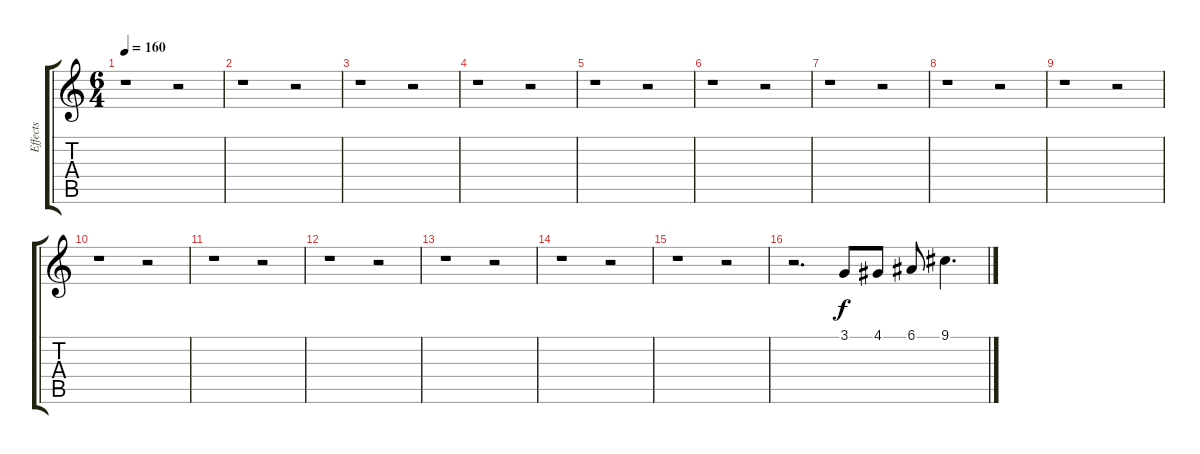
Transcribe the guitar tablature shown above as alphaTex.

\track ("Effects" "Effects") {instrument koto}
\staff {score tabs}
\tuning (E4 B3 G3 D3 A2 E2) {hide}
\ts (6 4)
\tempo 160
\clef g2
\ks c
r.1{dy f} r.2 |
r.1 r.2 |
r.1 r.2 |
r.1 r.2 |
r.1 r.2 |
r.1 r.2 |
r.1 r.2 |
r.1 r.2 |
r.1 r.2 |
r.1 r.2 |
r.1 r.2 |
r.1 r.2 |
r.1 r.2 |
r.1 r.2 |
r.1 r.2 |
r.2{d} 3.1.8 4.1.8 6.1.8 9.1.4{d}
